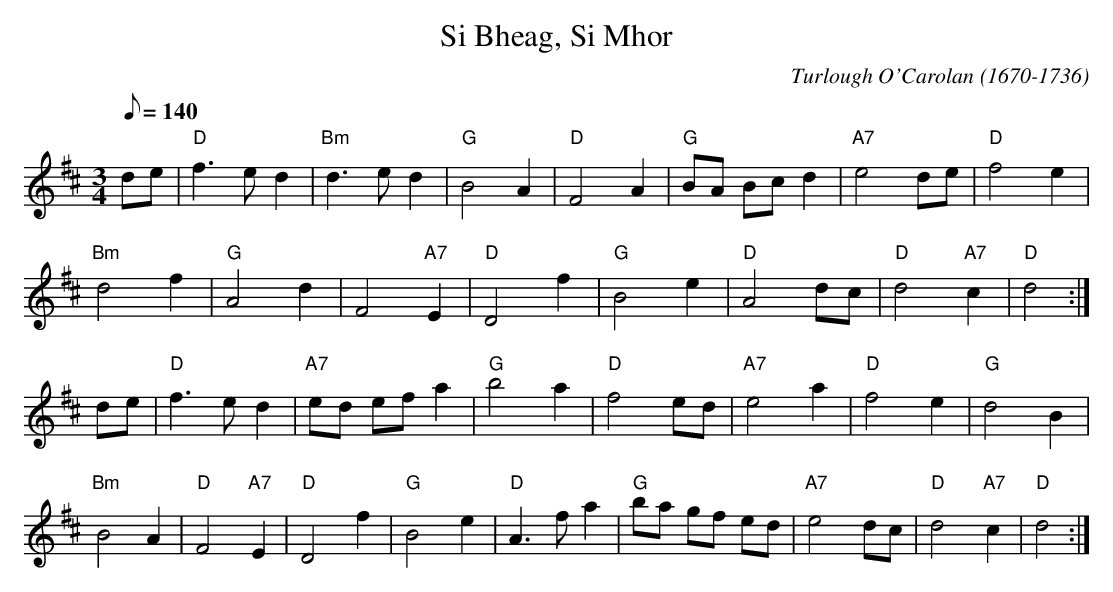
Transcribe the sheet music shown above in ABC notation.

X:1
T: Si Bheag, Si Mhor
C: Turlough O'Carolan (1670-1736)
M: 3/4
L: 1/8
Q: 140
K: Dmaj
de |\
"D" f2>e2 d2 | "Bm" d2>e2 d2 | "G" B4 A2 | "D" F4 A2 |\
"G" BA Bc d2 | "A7" e4 de | "D" f4 e2 |
"Bm" d4 f2 | "G" A4 d2 | F4 "A7" E2 |\
"D" D4 f2 | "G" B4 e2 | "D" A4 dc | "D" d4 "A7" c2 | "D" d4 :|
de |\
"D" f2>e2 d2 | "A7" ed ef a2 | "G" b4 a2 | "D" f4 ed |\
"A7" e4 a2 | "D" f4 e2 | "G" d4 B2 |
"Bm" B4 A2 | "D" F4 "A7" E2 | "D" D4 f2 | "G" B4 e2 | "D" A2>f2 a2 |\
"G" ba gf ed | "A7" e4 dc | "D" d4 "A7" c2 | "D" d4 :|
